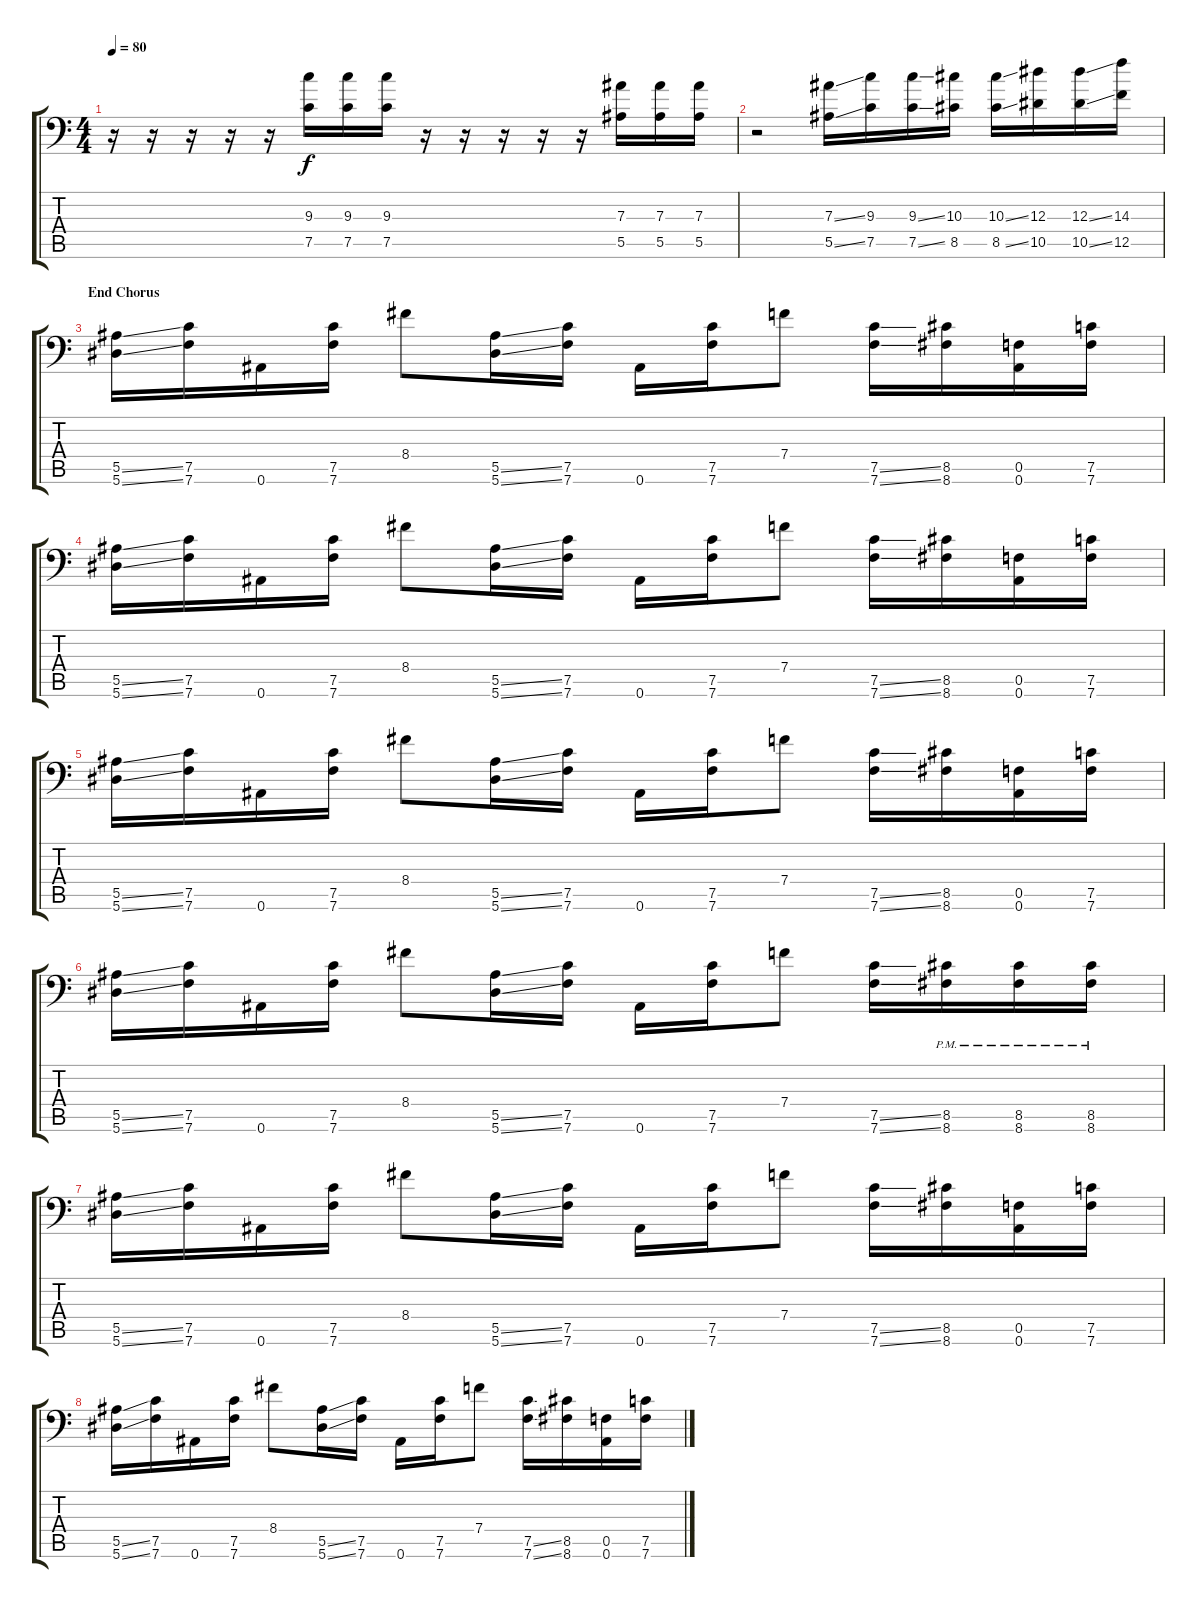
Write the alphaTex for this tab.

\track "" {instrument distortionguitar}
\staff {score tabs}
\tuning (C4 G3 Eb3 Bb2 F2 Bb1) {hide}
\ts (4 4)
\tempo 80
\clef f4
\ks c
r.16{dy f} r.16 r.16 r.16 r.16 (9.3 7.5).16 (9.3 7.5).16 (9.3 7.5).16 r.16 r.16 r.16 r.16 r.16 (7.3 5.5).16 (7.3 5.5).16 (7.3 5.5).16 |
r.2 (7.3{ss} 5.5{ss}).16 (9.3 7.5).16 (9.3{ss} 7.5{ss}).16 (10.3 8.5).16 (10.3{ss} 8.5{ss}).16 (12.3 10.5).16 (12.3{ss} 10.5{ss}).16 (14.3 12.5).16 |
\section ("" "End Chorus")
(5.5{ss} 5.6{ss}).16 (7.5 7.6).16 0.6.16 (7.5 7.6).16 8.4.8 (5.5{ss} 5.6{ss}).16 (7.5 7.6).16 0.6.16 (7.5 7.6).16 7.4.8 (7.5{ss} 7.6{ss}).16 (8.5 8.6).16 (0.5 0.6).16 (7.5 7.6).16 |
(5.5{ss} 5.6{ss}).16 (7.5 7.6).16 0.6.16 (7.5 7.6).16 8.4.8 (5.5{ss} 5.6{ss}).16 (7.5 7.6).16 0.6.16 (7.5 7.6).16 7.4.8 (7.5{ss} 7.6{ss}).16 (8.5 8.6).16 (0.5 0.6).16 (7.5 7.6).16 |
(5.5{ss} 5.6{ss}).16 (7.5 7.6).16 0.6.16 (7.5 7.6).16 8.4.8 (5.5{ss} 5.6{ss}).16 (7.5 7.6).16 0.6.16 (7.5 7.6).16 7.4.8 (7.5{ss} 7.6{ss}).16 (8.5 8.6).16 (0.5 0.6).16 (7.5 7.6).16 |
(5.5{ss} 5.6{ss}).16 (7.5 7.6).16 0.6.16 (7.5 7.6).16 8.4.8 (5.5{ss} 5.6{ss}).16 (7.5 7.6).16 0.6.16 (7.5 7.6).16 7.4.8 (7.5{ss} 7.6{ss}).16 (8.5{pm} 8.6{pm}).16 (8.5{pm} 8.6{pm}).16 (8.5{pm} 8.6{pm}).16 |
(5.5{ss} 5.6{ss}).16 (7.5 7.6).16 0.6.16 (7.5 7.6).16 8.4.8 (5.5{ss} 5.6{ss}).16 (7.5 7.6).16 0.6.16 (7.5 7.6).16 7.4.8 (7.5{ss} 7.6{ss}).16 (8.5 8.6).16 (0.5 0.6).16 (7.5 7.6).16 |
(5.5{ss} 5.6{ss}).16 (7.5 7.6).16 0.6.16 (7.5 7.6).16 8.4.8 (5.5{ss} 5.6{ss}).16 (7.5 7.6).16 0.6.16 (7.5 7.6).16 7.4.8 (7.5{ss} 7.6{ss}).16 (8.5 8.6).16 (0.5 0.6).16 (7.5 7.6).16
